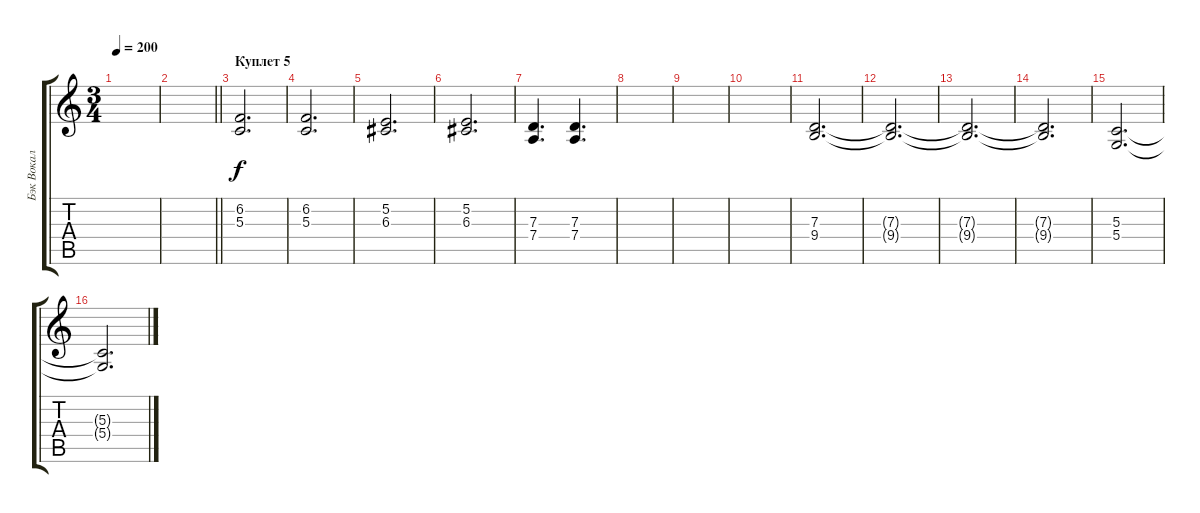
\track ("Бэк Вокал" "Бэк Вокал") {instrument clarinet}
\staff {score tabs}
\tuning (E4 B3 G3 D3 A2 E2) {hide}
\ts (3 4)
\tempo 200
\clef g2
\ks c
|
\barLineRight lightlight
|
\section ("" "Куплет 5")
(6.2 5.3).2{d} |
(6.2 5.3).2{d} |
(5.2 6.3).2{d} |
(5.2 6.3).2{d} |
(7.3 7.4).4{d} (7.3 7.4).4{d} |
|
|
|
(7.3 9.4).2{d} |
(7.3{t} 9.4{t}).2{d} |
(7.3{t} 9.4{t}).2{d} |
(7.3{t} 9.4{t}).2{d} |
(5.3 5.4).2{d} |
(5.3{t} 5.4{t}).2{d}
